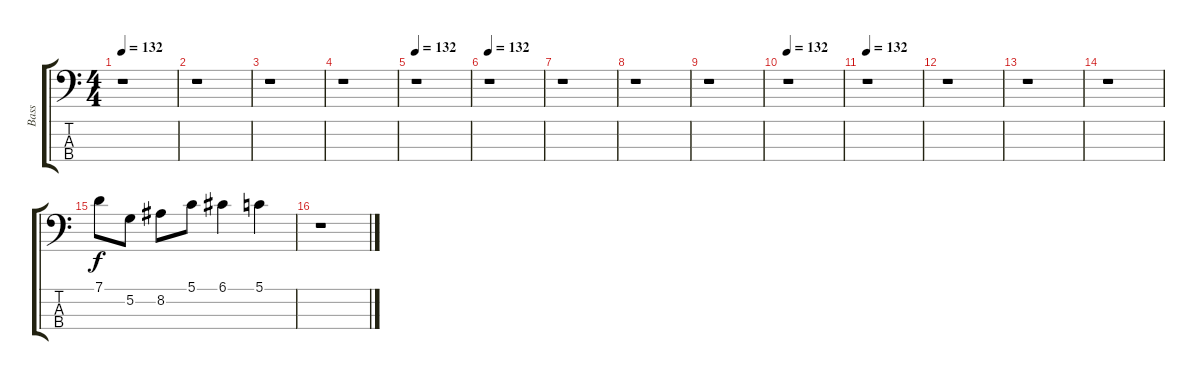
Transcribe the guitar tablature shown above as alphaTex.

\track ("Bass" "Bass") {instrument fretlessbass}
\staff {score tabs}
\tuning (G2 D2 A1 E1) {hide}
\ts (4 4)
\tempo 132
\clef f4
\ks c
r.1{dy f} |
r.1 |
r.1 |
r.1 |
\tempo 132
r.1 |
\tempo 132
r.1 |
r.1 |
r.1 |
r.1 |
\tempo 132
r.1 |
\tempo 132
r.1 |
r.1 |
r.1 |
r.1 |
7.1.8 5.2.8 8.2.8 5.1.8 6.1.4 5.1.4 |
r.1
